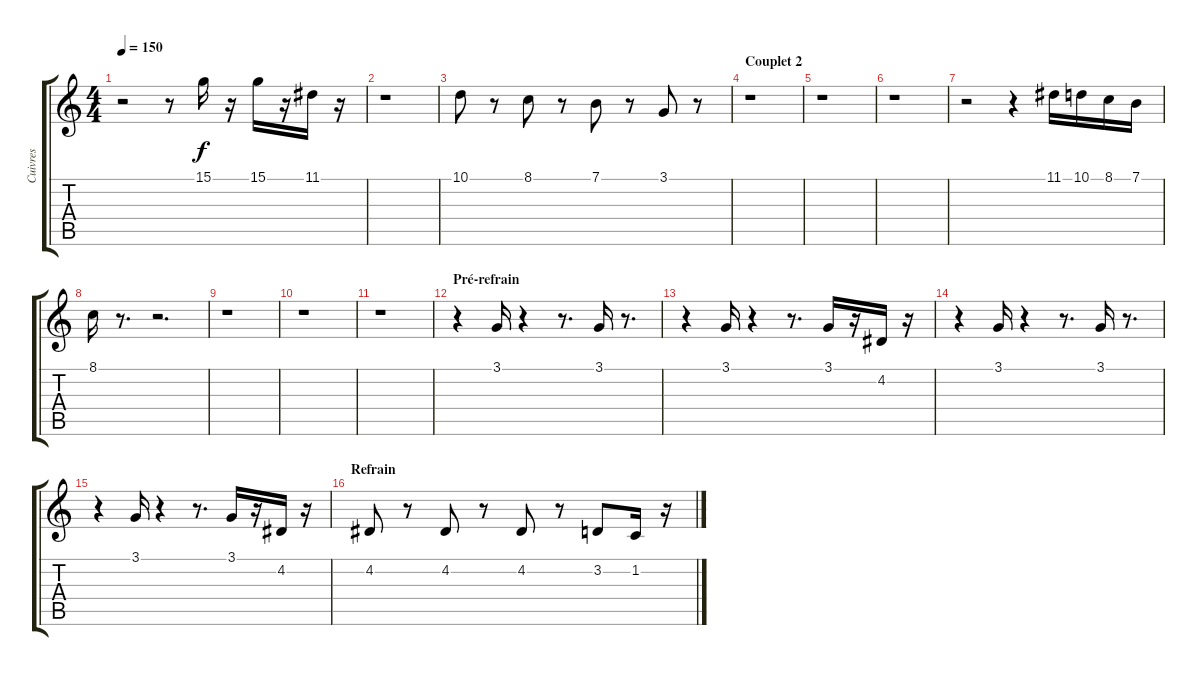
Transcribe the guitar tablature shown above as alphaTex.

\track ("Cuivres" "Cuivres") {instrument brasssection}
\staff {score tabs}
\tuning (E4 B3 G3 D3 A2 E2) {hide}
\ts (4 4)
\tempo 150
\clef g2
\ks c
r.2{dy f} r.8 15.1.16 r.16 15.1.16 r.16 11.1.16 r.16 |
r.1 |
10.1.8 r.8 8.1.8 r.8 7.1.8 r.8 3.1.8 r.8 |
\section ("" "Couplet 2")
r.1 |
r.1 |
r.1 |
r.2 r.4 11.1.16 10.1.16 8.1.16 7.1.16 |
8.1.16 r.8{d} r.2{d} |
r.1 |
r.1 |
r.1 |
\section ("" "Pré-refrain")
r.4 3.1.16 r.4 r.8{d} 3.1.16 r.8{d} |
r.4 3.1.16 r.4 r.8{d} 3.1.16 r.16 4.2.16 r.16 |
r.4 3.1.16 r.4 r.8{d} 3.1.16 r.8{d} |
r.4 3.1.16 r.4 r.8{d} 3.1.16 r.16 4.2.16 r.16 |
\section ("" "Refrain")
4.2.8{volume 16} r.8 4.2.8 r.8 4.2.8 r.8 3.2.8 1.2.16 r.16
